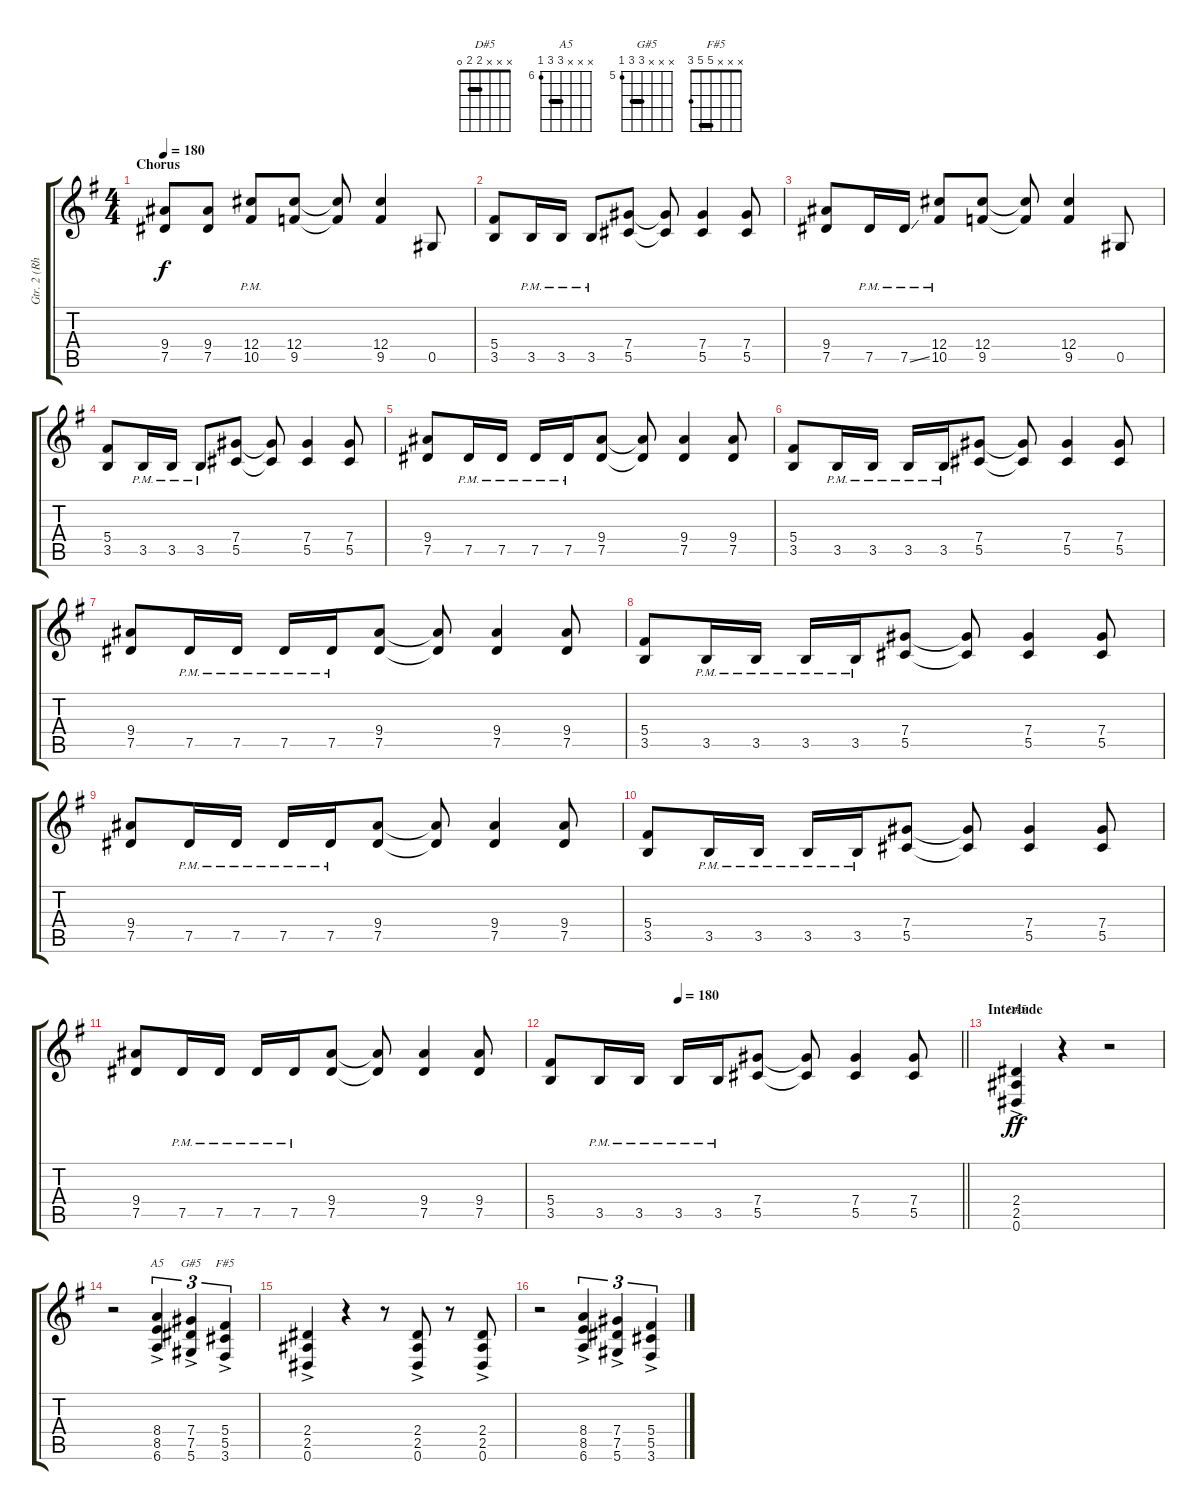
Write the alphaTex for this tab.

\track ("Gtr. 2 (Rhythm)" "Gtr. 2 (Rh") {instrument distortionguitar}
\staff {score tabs}
\tuning (Eb4 Bb3 Gb3 Db3 Ab2 Eb2) {hide}
\chord ("D#5" x x x 2 2 0) {barre 2}
\chord ("A5" x x x 8 8 6) {firstfret 6 barre 8}
\chord ("G#5" x x x 7 7 5) {firstfret 5 barre 7}
\chord ("F#5" x x x 5 5 3) {barre 5}
\ts (4 4)
\section ("" "Chorus")
\tempo 180
\clef g2
\ks g
(9.4 7.5).8{dy f} (9.4 7.5).8 (12.4{pm} 10.5{pm}).8 (12.4 9.5).8 (12.4{t} 9.5{t}).8 (12.4 9.5).4 0.5.8 |
(5.4 3.5).8 3.5{pm}.16 3.5{pm}.16 3.5{pm}.8 (7.4 5.5).8 (7.4{t} 5.5{t}).8 (7.4 5.5).4 (7.4 5.5).8 |
(9.4 7.5).8 7.5{pm}.16 7.5{ss pm}.16 (12.4{pm} 10.5{pm}).8 (12.4 9.5).8 (12.4{t} 9.5{t}).8 (12.4 9.5).4 0.5.8 |
(5.4 3.5).8 3.5{pm}.16 3.5{pm}.16 3.5{pm}.8 (7.4 5.5).8 (7.4{t} 5.5{t}).8 (7.4 5.5).4 (7.4 5.5).8 |
(9.4 7.5).8 7.5{pm}.16 7.5{pm}.16 7.5{pm}.16 7.5{pm}.16 (9.4 7.5).8 (9.4{t} 7.5{t}).8 (9.4 7.5).4 (9.4 7.5).8 |
(5.4 3.5).8 3.5{pm}.16 3.5{pm}.16 3.5{pm}.16 3.5{pm}.16 (7.4 5.5).8 (7.4{t} 5.5{t}).8 (7.4 5.5).4 (7.4 5.5).8 |
(9.4 7.5).8 7.5{pm}.16 7.5{pm}.16 7.5{pm}.16 7.5{pm}.16 (9.4 7.5).8 (9.4{t} 7.5{t}).8 (9.4 7.5).4 (9.4 7.5).8 |
(5.4 3.5).8 3.5{pm}.16 3.5{pm}.16 3.5{pm}.16 3.5{pm}.16 (7.4 5.5).8 (7.4{t} 5.5{t}).8 (7.4 5.5).4 (7.4 5.5).8 |
(9.4 7.5).8 7.5{pm}.16 7.5{pm}.16 7.5{pm}.16 7.5{pm}.16 (9.4 7.5).8 (9.4{t} 7.5{t}).8 (9.4 7.5).4 (9.4 7.5).8 |
(5.4 3.5).8 3.5{pm}.16 3.5{pm}.16 3.5{pm}.16 3.5{pm}.16 (7.4 5.5).8 (7.4{t} 5.5{t}).8 (7.4 5.5).4 (7.4 5.5).8 |
(9.4 7.5).8 7.5{pm}.16 7.5{pm}.16 7.5{pm}.16 7.5{pm}.16 (9.4 7.5).8 (9.4{t} 7.5{t}).8 (9.4 7.5).4 (9.4 7.5).8 |
\tempo (180 0.3125)
\barLineRight lightlight
(5.4 3.5).8 3.5{pm}.16 3.5{pm}.16 3.5{pm}.16 3.5{pm}.16 (7.4 5.5).8 (7.4{t} 5.5{t}).8 (7.4 5.5).4 (7.4 5.5).8 |
\section ("" "Interlude")
(2.4{ac} 2.5{ac} 0.6{ac}).4{ch "D#5" dy ff} r.4 r.2 |
r.2 (8.4{ac} 8.5{ac} 6.6{ac}).4{tu (3 2) ch "A5"} (7.4{ac} 7.5{ac} 5.6{ac}).4{tu (3 2) ch "G#5"} (5.4{ac} 5.5{ac} 3.6{ac}).4{tu (3 2) ch "F#5"} |
(2.4{ac} 2.5{ac} 0.6{ac}).4 r.4 r.8 (2.4{ac} 2.5{ac} 0.6{ac}).8 r.8 (2.4{ac} 2.5{ac} 0.6{ac}).8 |
r.2 (8.4{ac} 8.5{ac} 6.6{ac}).4{tu (3 2)} (7.4{ac} 7.5{ac} 5.6{ac}).4{tu (3 2)} (5.4{ac} 5.5{ac} 3.6{ac}).4{tu (3 2)}
